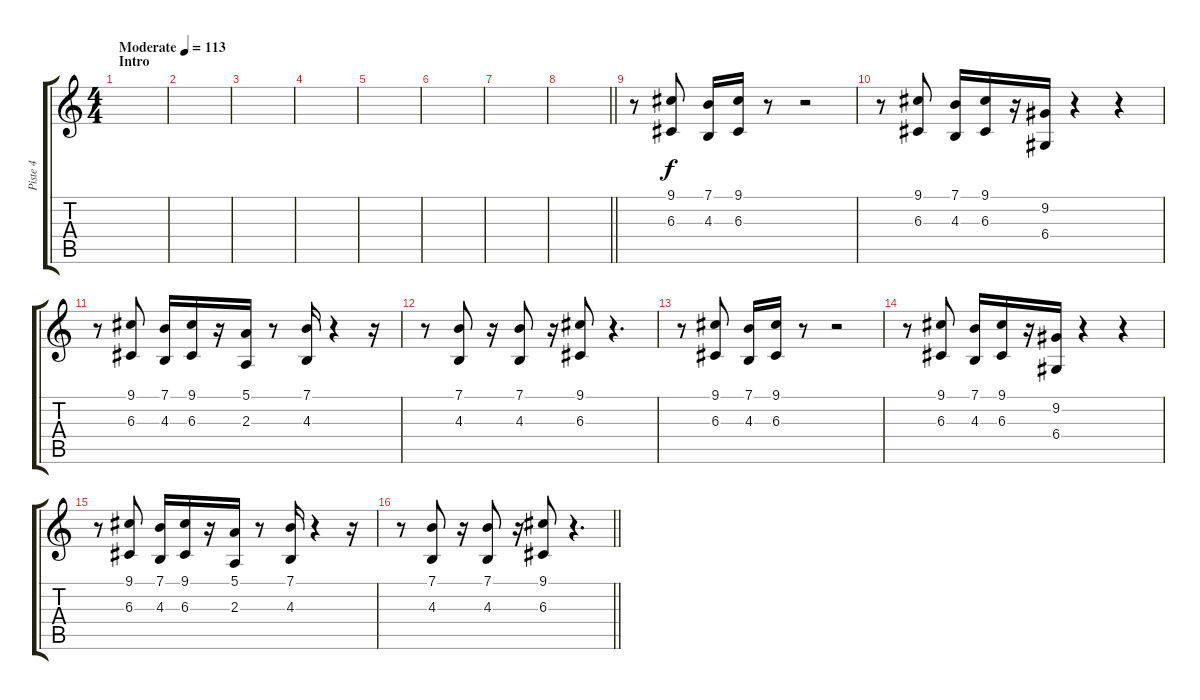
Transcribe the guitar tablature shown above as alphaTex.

\track ("Piste 4" "Piste 4") {instrument brasssection}
\staff {score tabs}
\tuning (E4 B3 G3 D3 A2 E2) {hide}
\ts (4 4)
\section ("" "Intro")
\tempo (113 "Moderate")
\clef g2
\ks c
|
|
|
|
|
|
|
\barLineRight lightlight
|
r.8 (9.1 6.3).8 (7.1 4.3).16 (9.1 6.3).16 r.8 r.2 |
r.8 (9.1 6.3).8 (7.1 4.3).16 (9.1 6.3).16 r.16 (9.2 6.4).16 r.4 r.4 |
r.8 (9.1 6.3).8 (7.1 4.3).16 (9.1 6.3).16 r.16 (5.1 2.3).16 r.8 (7.1 4.3).16 r.4 r.16 |
r.8 (7.1 4.3).8 r.16 (7.1 4.3).8 r.16 (9.1 6.3).8 r.4{d} |
r.8 (9.1 6.3).8 (7.1 4.3).16 (9.1 6.3).16 r.8 r.2 |
r.8 (9.1 6.3).8 (7.1 4.3).16 (9.1 6.3).16 r.16 (9.2 6.4).16 r.4 r.4 |
r.8 (9.1 6.3).8 (7.1 4.3).16 (9.1 6.3).16 r.16 (5.1 2.3).16 r.8 (7.1 4.3).16 r.4 r.16 |
\barLineRight lightlight
r.8 (7.1 4.3).8 r.16 (7.1 4.3).8 r.16 (9.1 6.3).8 r.4{d}
